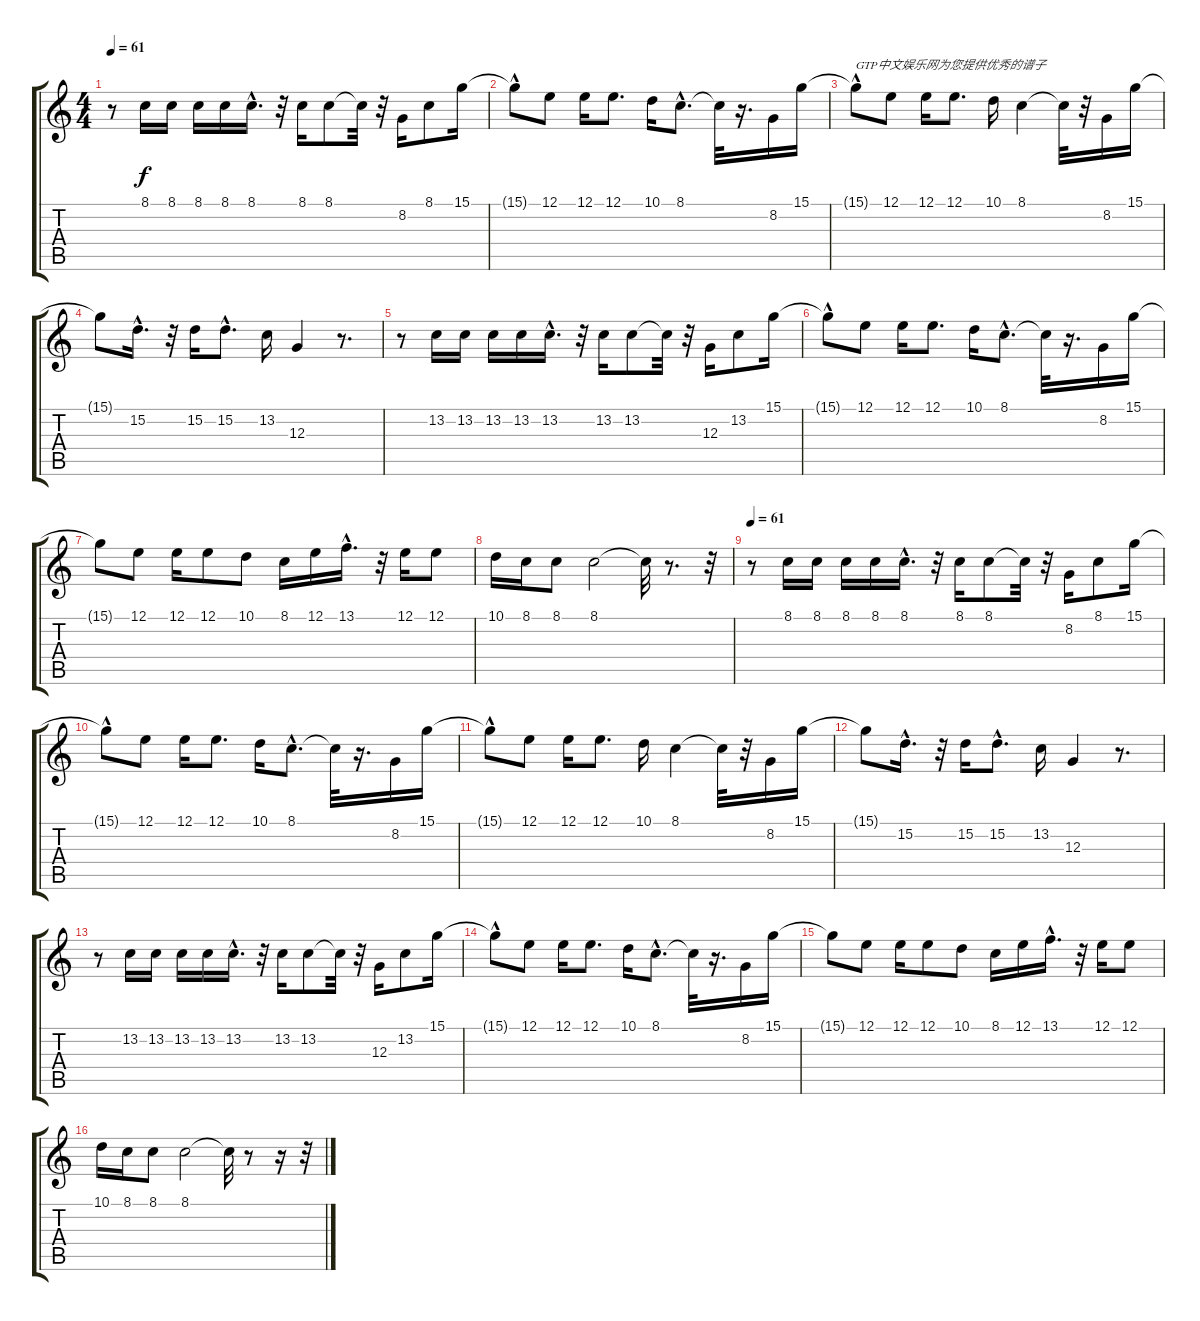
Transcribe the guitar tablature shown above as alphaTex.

\track "" {instrument lead1square}
\staff {score tabs}
\tuning (E4 B3 G3 D3 A2 E2) {hide}
\ts (4 4)
\tempo 61
\clef g2
\ks c
r.8{dy f instrument lead1square} 8.1.16 8.1.16 8.1.16 8.1.16 8.1{hac}.16{d} r.32 8.1.16 8.1.8 8.1{t}.32 r.32 8.2.16 8.1.8 15.1.16 |
15.1{hac t}.8 12.1.8 12.1.16 12.1.8{d} 10.1.16 8.1{hac}.8{d} 8.1{t}.32 r.16{d} 8.2.16 15.1.16 |
15.1{hac t}.8{txt "GTP中文娱乐网为您提供优秀的谱子"} 12.1.8 12.1.16 12.1.8{d} 10.1.16 8.1.4 8.1{t}.32 r.32 8.2.16 15.1.16 |
15.1{t}.8 15.2{hac}.16{d} r.32 15.2.16 15.2{hac}.8{d} 13.2.16 12.3.4 r.8{d} |
r.8 13.2.16 13.2.16 13.2.16 13.2.16 13.2{hac}.16{d} r.32 13.2.16 13.2.8 13.2{t}.32 r.32 12.3.16 13.2.8 15.1.16 |
15.1{hac t}.8 12.1.8 12.1.16 12.1.8{d} 10.1.16 8.1{hac}.8{d} 8.1{t}.32 r.16{d} 8.2.16 15.1.16 |
15.1{t}.8 12.1.8 12.1.16 12.1.8 10.1.8 8.1.16 12.1.16 13.1{hac}.16{d} r.32 12.1.16 12.1.8 |
10.1.16 8.1.16 8.1.8 8.1.2 8.1{t}.32 r.8{d} r.32 |
\tempo 61
r.8 8.1.16 8.1.16 8.1.16 8.1.16 8.1{hac}.16{d} r.32 8.1.16 8.1.8 8.1{t}.32 r.32 8.2.16 8.1.8 15.1.16 |
15.1{hac t}.8 12.1.8 12.1.16 12.1.8{d} 10.1.16 8.1{hac}.8{d} 8.1{t}.32 r.16{d} 8.2.16 15.1.16 |
15.1{hac t}.8 12.1.8 12.1.16 12.1.8{d} 10.1.16 8.1.4 8.1{t}.32 r.32 8.2.16 15.1.16 |
15.1{t}.8 15.2{hac}.16{d} r.32 15.2.16 15.2{hac}.8{d} 13.2.16 12.3.4 r.8{d} |
r.8 13.2.16 13.2.16 13.2.16 13.2.16 13.2{hac}.16{d} r.32 13.2.16 13.2.8 13.2{t}.32 r.32 12.3.16 13.2.8 15.1.16 |
15.1{hac t}.8 12.1.8 12.1.16 12.1.8{d} 10.1.16 8.1{hac}.8{d} 8.1{t}.32 r.16{d} 8.2.16 15.1.16 |
15.1{t}.8 12.1.8 12.1.16 12.1.8 10.1.8 8.1.16 12.1.16 13.1{hac}.16{d} r.32 12.1.16 12.1.8 |
10.1.16 8.1.16 8.1.8 8.1.2 8.1{t}.32 r.8 r.16 r.32
